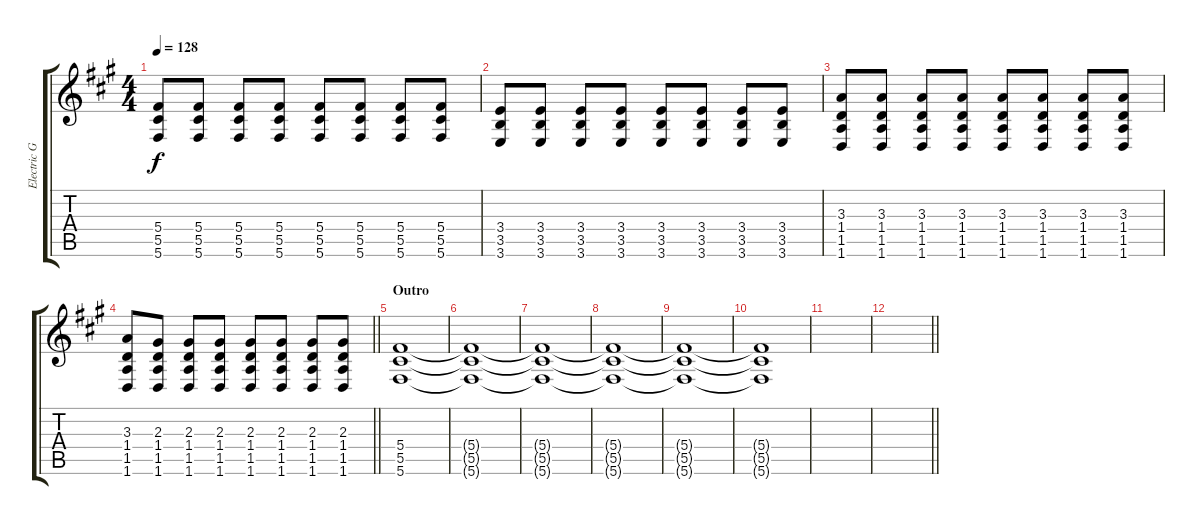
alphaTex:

\track ("Electric Guitar 2" "Electric G") {instrument electricguitarjazz}
\staff {score tabs}
\tuning (Eb4 Bb3 Gb3 Db3 Ab2 Db2) {hide}
\ts (4 4)
\tempo 128
\clef g2
\ks f#minor
(5.4 5.5 5.6).8{dy f} (5.4 5.5 5.6).8 (5.4 5.5 5.6).8 (5.4 5.5 5.6).8 (5.4 5.5 5.6).8 (5.4 5.5 5.6).8 (5.4 5.5 5.6).8 (5.4 5.5 5.6).8 |
(3.4 3.5 3.6).8 (3.4 3.5 3.6).8 (3.4 3.5 3.6).8 (3.4 3.5 3.6).8 (3.4 3.5 3.6).8 (3.4 3.5 3.6).8 (3.4 3.5 3.6).8 (3.4 3.5 3.6).8 |
(3.3 1.4 1.5 1.6).8 (3.3 1.4 1.5 1.6).8 (3.3 1.4 1.5 1.6).8 (3.3 1.4 1.5 1.6).8 (3.3 1.4 1.5 1.6).8 (3.3 1.4 1.5 1.6).8 (3.3 1.4 1.5 1.6).8 (3.3 1.4 1.5 1.6).8 |
\barLineRight lightlight
(3.3 1.4 1.5 1.6).8 (2.3 1.4 1.5 1.6).8 (2.3 1.4 1.5 1.6).8 (2.3 1.4 1.5 1.6).8 (2.3 1.4 1.5 1.6).8 (2.3 1.4 1.5 1.6).8 (2.3 1.4 1.5 1.6).8 (2.3 1.4 1.5 1.6).8 |
\section ("" "Outro")
(5.4 5.5 5.6).1 |
(5.4{t} 5.5{t} 5.6{t}).1 |
(5.4{t} 5.5{t} 5.6{t}).1{volume 0} |
(5.4{t} 5.5{t} 5.6{t}).1 |
(5.4{t} 5.5{t} 5.6{t}).1 |
(5.4{t} 5.5{t} 5.6{t}).1 |
|
\barLineRight lightlight
